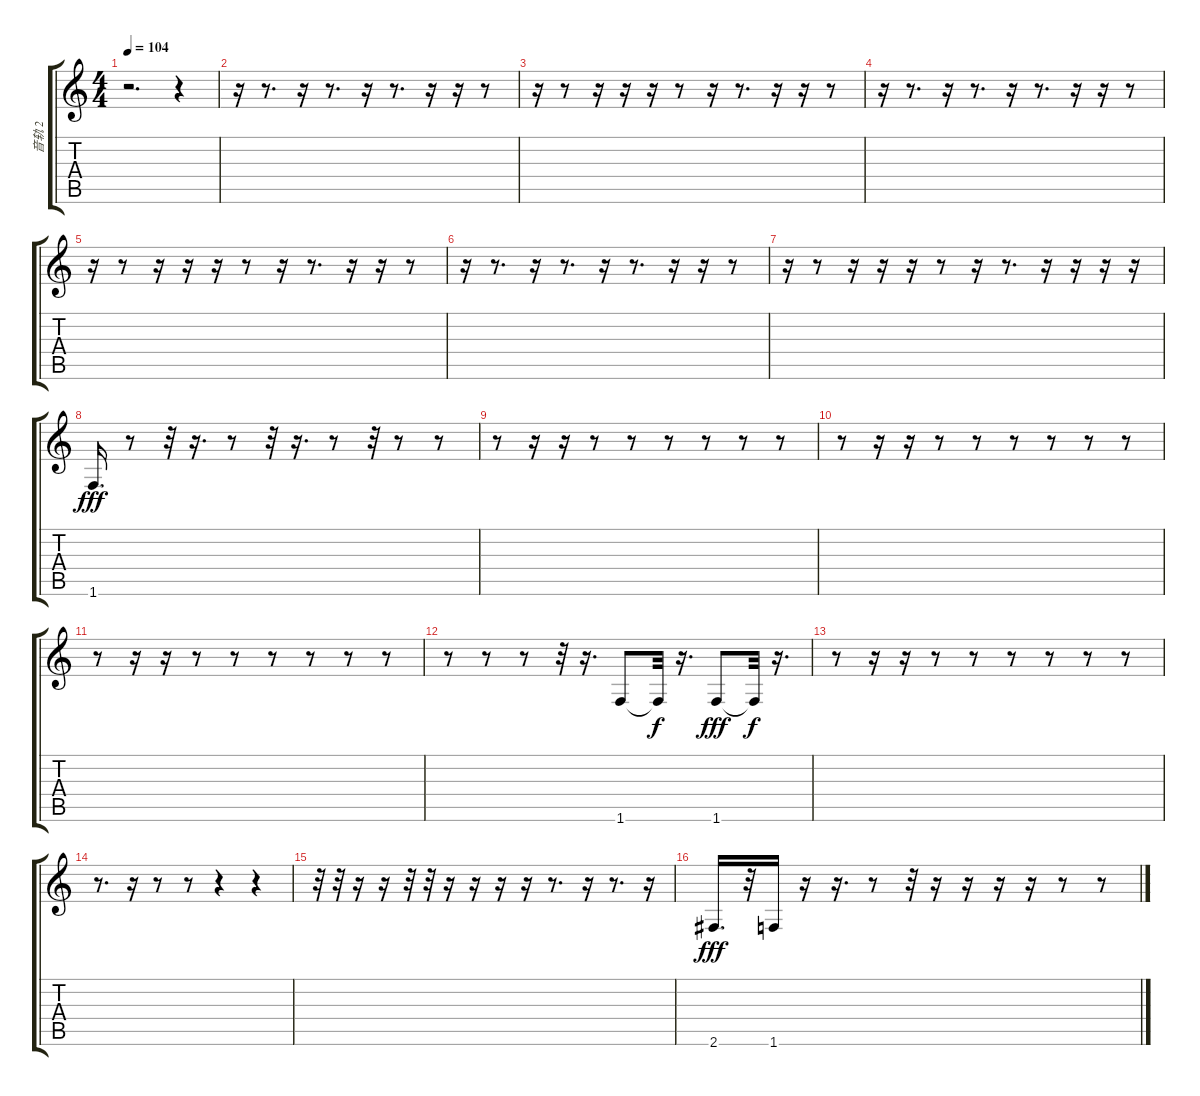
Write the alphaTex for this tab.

\track ("音轨 2" "音轨 2") {instrument electricbassfinger}
\staff {score tabs}
\tuning (E4 B3 G3 D3 A2 E2) {hide}
\ts (4 4)
\tempo 104
\clef g2
\ks c
r.2{d dy fff} r.4 |
r.16 r.8{d} r.16 r.8{d} r.16 r.8{d} r.16 r.16 r.8 |
r.16 r.8 r.16 r.16 r.16 r.8 r.16 r.8{d} r.16 r.16 r.8 |
r.16 r.8{d} r.16 r.8{d} r.16 r.8{d} r.16 r.16 r.8 |
r.16 r.8 r.16 r.16 r.16 r.8 r.16 r.8{d} r.16 r.16 r.8 |
r.16 r.8{d} r.16 r.8{d} r.16 r.8{d} r.16 r.16 r.8 |
r.16 r.8 r.16 r.16 r.16 r.8 r.16 r.8{d} r.16 r.16 r.16 r.16 |
1.6.16{d} r.8 r.32 r.16{d} r.8 r.32 r.16{d} r.8 r.32 r.8 r.8 |
r.8 r.16 r.16 r.8 r.8 r.8 r.8 r.8 r.8 |
r.8 r.16 r.16 r.8 r.8 r.8 r.8 r.8 r.8 |
r.8 r.16 r.16 r.8 r.8 r.8 r.8 r.8 r.8 |
r.8 r.8 r.8 r.32 r.16{d} 1.6.8 1.6{t}.32{dy f} r.16{d} 1.6.8{dy fff} 1.6{t}.32{dy f} r.16{d} |
r.8 r.16 r.16 r.8 r.8 r.8 r.8 r.8 r.8 |
r.8{d} r.16 r.8 r.8 r.4 r.4 |
r.32 r.32 r.16 r.16 r.32 r.32 r.16 r.16 r.16 r.16 r.8{d} r.16 r.8{d} r.16 |
2.6.16{d dy fff} r.32 1.6.16 r.16 r.16{d} r.8 r.32 r.16 r.16 r.16 r.16 r.8 r.8
